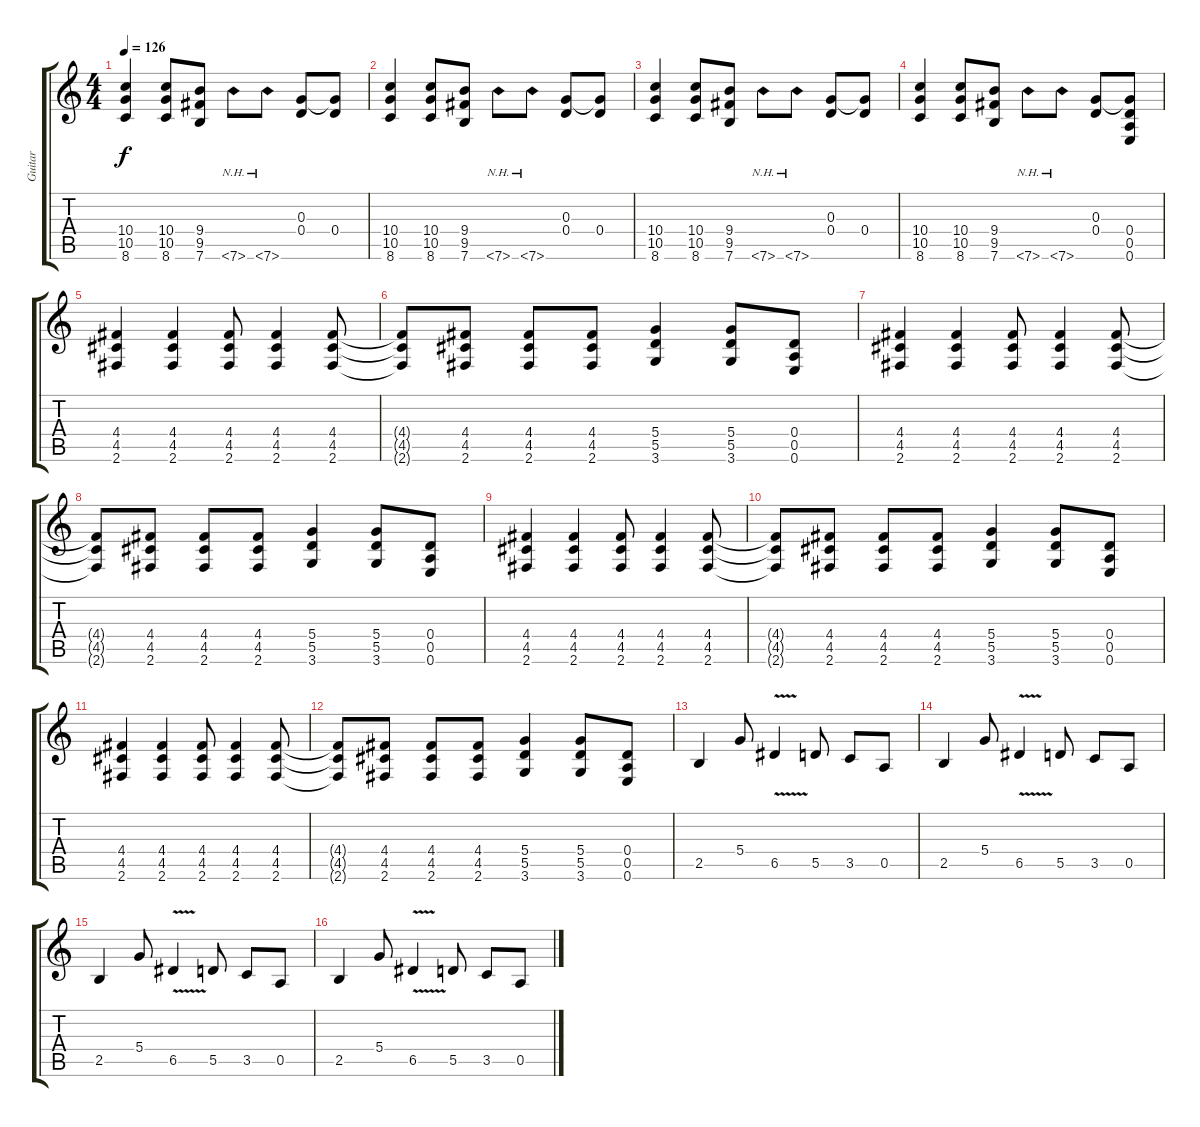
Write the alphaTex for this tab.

\track ("Guitar" "Guitar") {instrument distortionguitar}
\staff {score tabs}
\tuning (E4 B3 G3 D3 A2 E2) {hide}
\ts (4 4)
\tempo 126
\clef g2
\ks c
(10.4 10.5 8.6).4{dy f} (10.4 10.5 8.6).8 (9.4 9.5 7.6).8 7.6{nh}.8 7.6{nh}.8 (0.3 0.4).8 (0.3{t} 0.4).8 |
(10.4 10.5 8.6).4 (10.4 10.5 8.6).8 (9.4 9.5 7.6).8 7.6{nh}.8 7.6{nh}.8 (0.3 0.4).8 (0.3{t} 0.4).8 |
(10.4 10.5 8.6).4 (10.4 10.5 8.6).8 (9.4 9.5 7.6).8 7.6{nh}.8 7.6{nh}.8 (0.3 0.4).8 (0.3{t} 0.4).8 |
(10.4 10.5 8.6).4 (10.4 10.5 8.6).8 (9.4 9.5 7.6).8 7.6{nh}.8 7.6{nh}.8 (0.3 0.4).8 (0.3{t} 0.4 0.5 0.6).8 |
(4.4 4.5 2.6).4 (4.4 4.5 2.6).4 (4.4 4.5 2.6).8 (4.4 4.5 2.6).4 (4.4 4.5 2.6).8 |
(4.4{t} 4.5{t} 2.6{t}).8 (4.4 4.5 2.6).8 (4.4 4.5 2.6).8 (4.4 4.5 2.6).8 (5.4 5.5 3.6).4 (5.4 5.5 3.6).8 (0.4 0.5 0.6).8 |
(4.4 4.5 2.6).4 (4.4 4.5 2.6).4 (4.4 4.5 2.6).8 (4.4 4.5 2.6).4 (4.4 4.5 2.6).8 |
(4.4{t} 4.5{t} 2.6{t}).8 (4.4 4.5 2.6).8 (4.4 4.5 2.6).8 (4.4 4.5 2.6).8 (5.4 5.5 3.6).4 (5.4 5.5 3.6).8 (0.4 0.5 0.6).8 |
(4.4 4.5 2.6).4 (4.4 4.5 2.6).4 (4.4 4.5 2.6).8 (4.4 4.5 2.6).4 (4.4 4.5 2.6).8 |
(4.4{t} 4.5{t} 2.6{t}).8 (4.4 4.5 2.6).8 (4.4 4.5 2.6).8 (4.4 4.5 2.6).8 (5.4 5.5 3.6).4 (5.4 5.5 3.6).8 (0.4 0.5 0.6).8 |
(4.4 4.5 2.6).4 (4.4 4.5 2.6).4 (4.4 4.5 2.6).8 (4.4 4.5 2.6).4 (4.4 4.5 2.6).8 |
(4.4{t} 4.5{t} 2.6{t}).8 (4.4 4.5 2.6).8 (4.4 4.5 2.6).8 (4.4 4.5 2.6).8 (5.4 5.5 3.6).4 (5.4 5.5 3.6).8 (0.4 0.5 0.6).8 |
2.5.4 5.4.8 6.5{v}.4 5.5.8 3.5.8 0.5.8 |
2.5.4 5.4.8 6.5{v}.4 5.5.8 3.5.8 0.5.8 |
2.5.4 5.4.8 6.5{v}.4 5.5.8 3.5.8 0.5.8 |
2.5.4 5.4.8 6.5{v}.4 5.5.8 3.5.8 0.5.8
